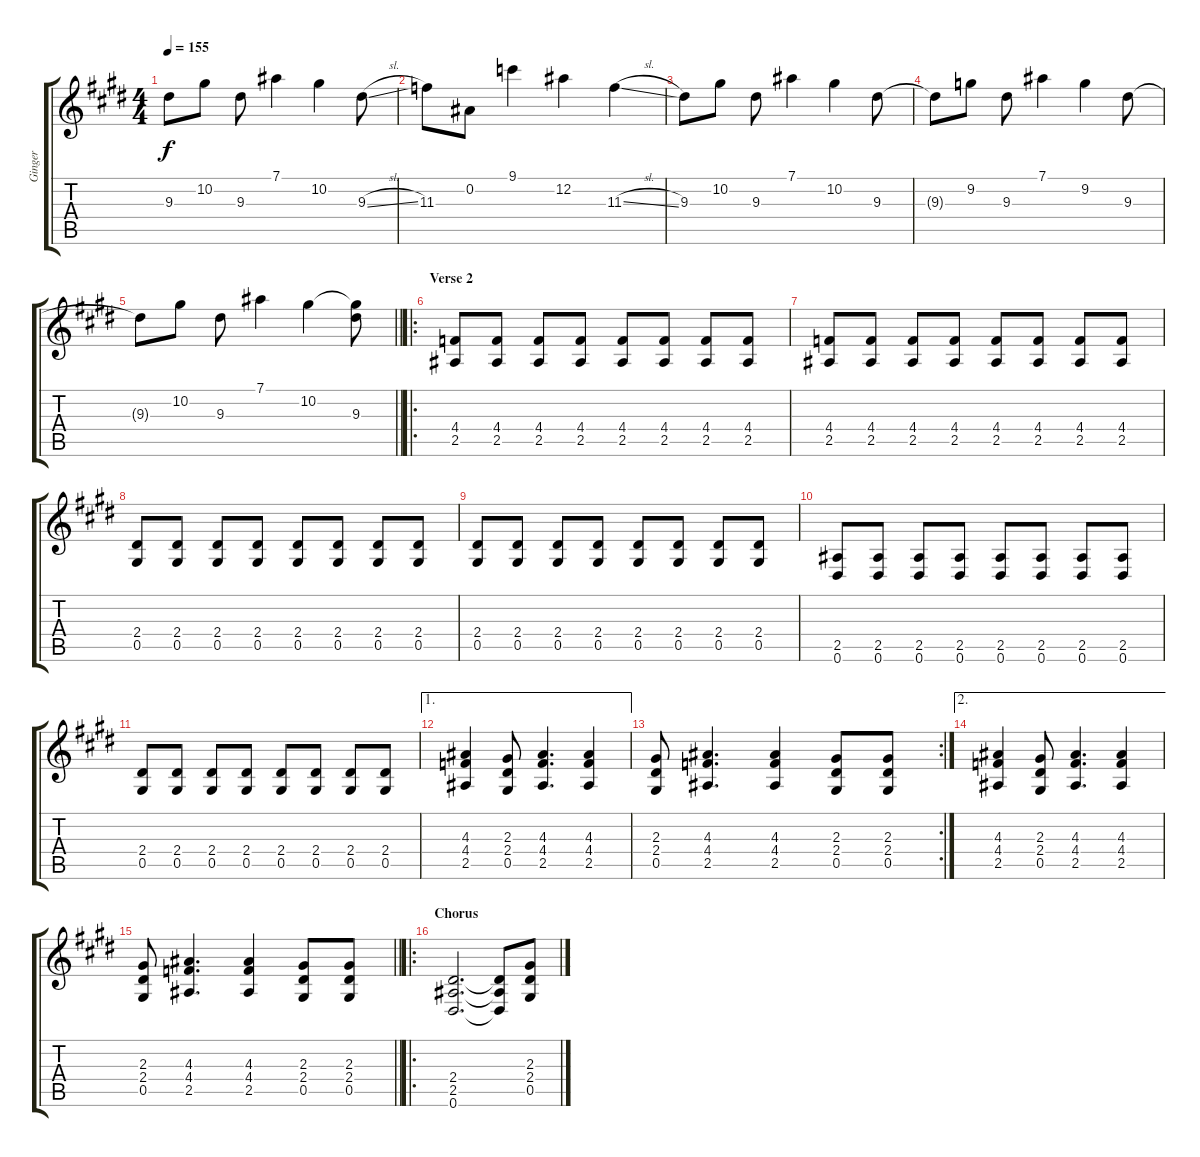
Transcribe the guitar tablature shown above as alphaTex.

\track ("Ginger" "Ginger") {instrument distortionguitar}
\staff {score tabs}
\tuning (Eb4 Bb3 Gb3 Db3 Ab2 Eb2) {hide}
\ts (4 4)
\tempo 155
\clef g2
\ks e
9.3.8{dy f} 10.2.8 9.3.8 7.1.4 10.2.4 9.3{sl}.8 |
11.3.8 0.2.8 9.1.4 12.2.4 11.3{sl}.4 |
9.3.8 10.2.8 9.3.8 7.1.4 10.2.4 9.3.8 |
9.3{t}.8 9.2.8 9.3.8 7.1.4 9.2.4 9.3.8 |
\barLineRight lightlight
9.3{t}.8 10.2.8 9.3.8 7.1.4 10.2.4 (10.2{t} 9.3).8 |
\ro
\section ("" "Verse 2")
(4.4 2.5).8 (4.4 2.5).8 (4.4 2.5).8 (4.4 2.5).8 (4.4 2.5).8 (4.4 2.5).8 (4.4 2.5).8 (4.4 2.5).8 |
(4.4 2.5).8 (4.4 2.5).8 (4.4 2.5).8 (4.4 2.5).8 (4.4 2.5).8 (4.4 2.5).8 (4.4 2.5).8 (4.4 2.5).8 |
(2.4 0.5).8 (2.4 0.5).8 (2.4 0.5).8 (2.4 0.5).8 (2.4 0.5).8 (2.4 0.5).8 (2.4 0.5).8 (2.4 0.5).8 |
(2.4 0.5).8 (2.4 0.5).8 (2.4 0.5).8 (2.4 0.5).8 (2.4 0.5).8 (2.4 0.5).8 (2.4 0.5).8 (2.4 0.5).8 |
(2.5 0.6).8 (2.5 0.6).8 (2.5 0.6).8 (2.5 0.6).8 (2.5 0.6).8 (2.5 0.6).8 (2.5 0.6).8 (2.5 0.6).8 |
(2.4 0.5).8 (2.4 0.5).8 (2.4 0.5).8 (2.4 0.5).8 (2.4 0.5).8 (2.4 0.5).8 (2.4 0.5).8 (2.4 0.5).8 |
\ae 1
(4.3 4.4 2.5).4 (2.3 2.4 0.5).8 (4.3 4.4 2.5).4{d} (4.3 4.4 2.5).4 |
\rc 2
(2.3 2.4 0.5).8 (4.3 4.4 2.5).4{d} (4.3 4.4 2.5).4 (2.3 2.4 0.5).8 (2.3 2.4 0.5).8 |
\ae 2
(4.3 4.4 2.5).4 (2.3 2.4 0.5).8 (4.3 4.4 2.5).4{d} (4.3 4.4 2.5).4 |
\barLineRight lightlight
(2.3 2.4 0.5).8 (4.3 4.4 2.5).4{d} (4.3 4.4 2.5).4 (2.3 2.4 0.5).8 (2.3 2.4 0.5).8 |
\ro
\section ("" "Chorus")
(2.4 2.5 0.6).2{d} (2.4{t} 2.5{t} 0.6{t}).8 (2.3 2.4 0.5).8
